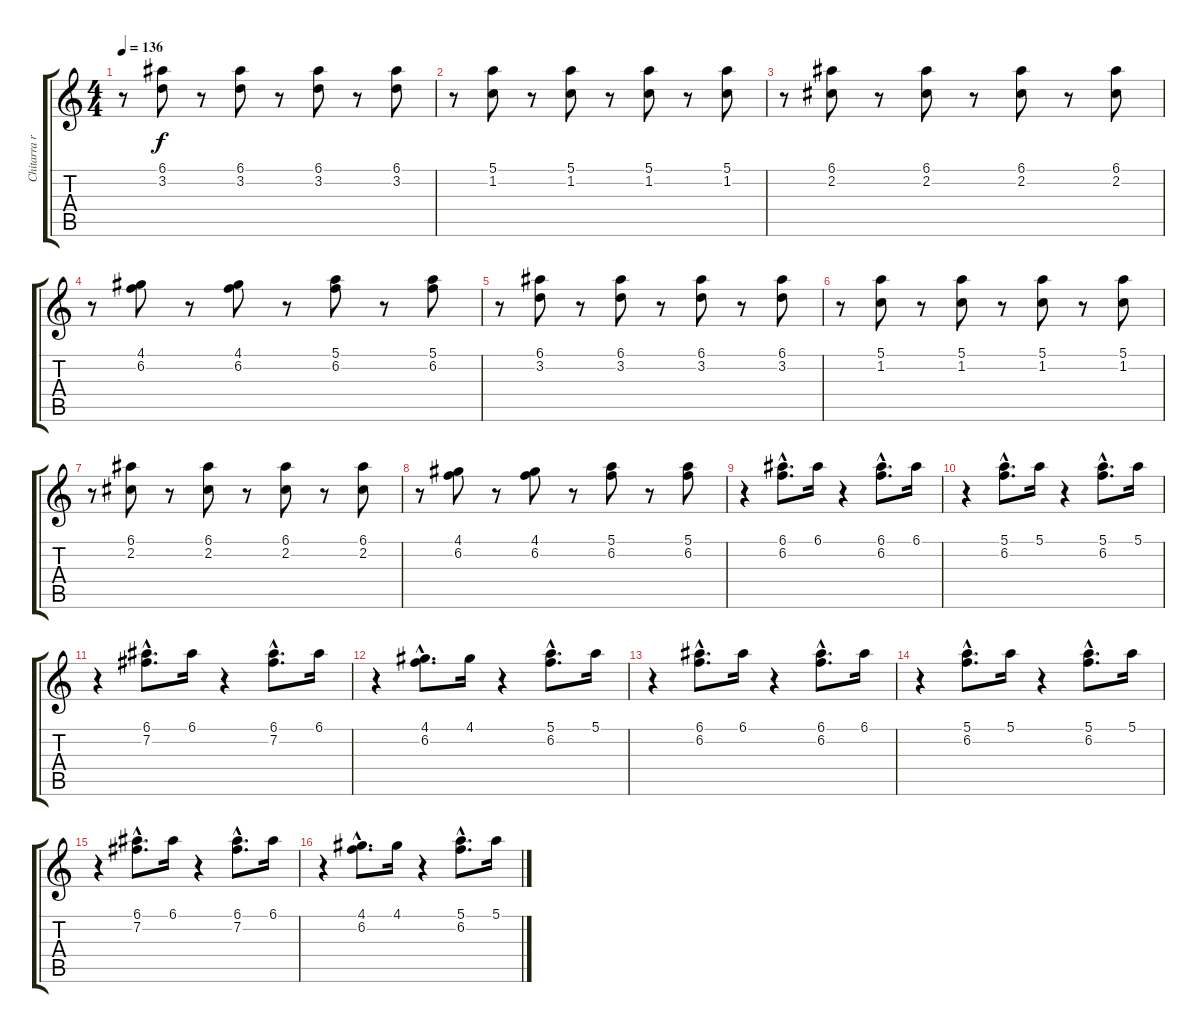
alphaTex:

\track ("Chitarra ritmica" "Chitarra r") {instrument electricguitarjazz}
\staff {score tabs}
\tuning (E4 B3 G3 D3 A2 E2) {hide}
\ts (4 4)
\tempo 136
\clef g2
\ks c
r.8{dy f instrument electricguitarjazz} (6.1 3.2).8 r.8 (6.1 3.2).8 r.8 (6.1 3.2).8 r.8 (6.1 3.2).8 |
r.8 (5.1 1.2).8 r.8 (5.1 1.2).8 r.8 (5.1 1.2).8 r.8 (5.1 1.2).8 |
r.8 (6.1 2.2).8 r.8 (6.1 2.2).8 r.8 (6.1 2.2).8 r.8 (6.1 2.2).8 |
r.8 (4.1 6.2).8 r.8 (4.1 6.2).8 r.8 (5.1 6.2).8 r.8 (5.1 6.2).8 |
r.8{instrument electricguitarjazz} (6.1 3.2).8 r.8 (6.1 3.2).8 r.8 (6.1 3.2).8 r.8 (6.1 3.2).8 |
r.8 (5.1 1.2).8 r.8 (5.1 1.2).8 r.8 (5.1 1.2).8 r.8 (5.1 1.2).8 |
r.8 (6.1 2.2).8 r.8 (6.1 2.2).8 r.8 (6.1 2.2).8 r.8 (6.1 2.2).8 |
r.8 (4.1 6.2).8 r.8 (4.1 6.2).8 r.8 (5.1 6.2).8 r.8 (5.1 6.2).8 |
r.4 (6.1{hac} 6.2{hac}).8{d} 6.1.16 r.4 (6.1{hac} 6.2{hac}).8{d} 6.1.16 |
r.4 (5.1{hac} 6.2{hac}).8{d} 5.1.16 r.4 (5.1{hac} 6.2{hac}).8{d} 5.1.16 |
r.4 (6.1{hac} 7.2{hac}).8{d} 6.1.16 r.4 (6.1{hac} 7.2{hac}).8{d} 6.1.16 |
r.4 (4.1{hac} 6.2{hac}).8{d} 4.1.16 r.4 (5.1{hac} 6.2{hac}).8{d} 5.1.16 |
r.4 (6.1{hac} 6.2{hac}).8{d} 6.1.16 r.4 (6.1{hac} 6.2{hac}).8{d} 6.1.16 |
r.4 (5.1{hac} 6.2{hac}).8{d} 5.1.16 r.4 (5.1{hac} 6.2{hac}).8{d} 5.1.16 |
r.4 (6.1{hac} 7.2{hac}).8{d} 6.1.16 r.4 (6.1{hac} 7.2{hac}).8{d} 6.1.16 |
r.4 (4.1{hac} 6.2{hac}).8{d} 4.1.16 r.4 (5.1{hac} 6.2{hac}).8{d} 5.1.16
